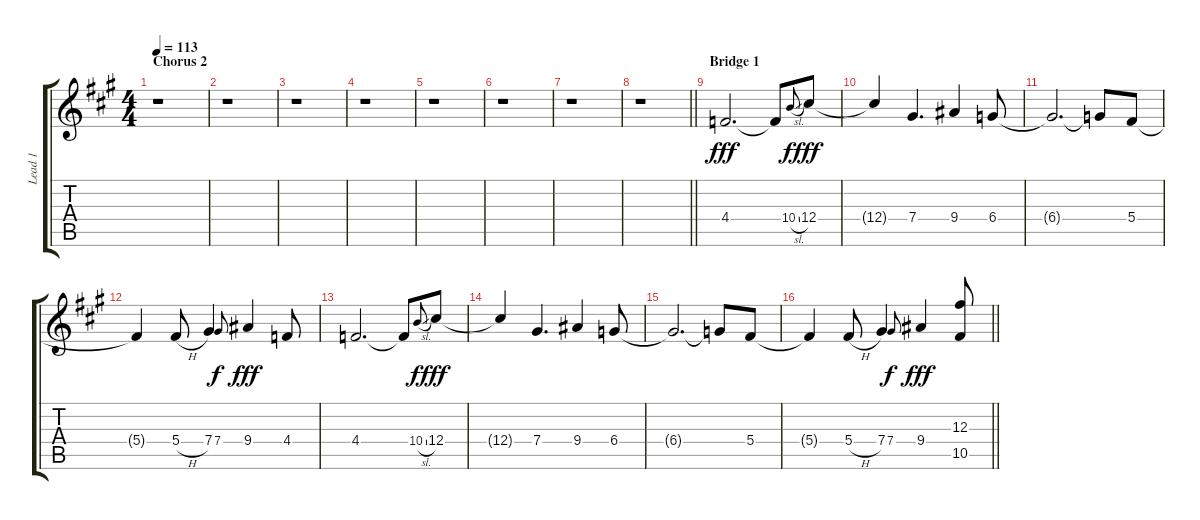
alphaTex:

\track ("Lead 1" "Lead 1") {instrument distortionguitar}
\staff {score tabs}
\tuning (Eb4 Bb3 Gb3 Db3 Ab2 Eb2) {hide}
\ts (4 4)
\section ("" "Chorus 2")
\tempo 113
\clef g2
\ks f#minor
r.1{dy fff} |
r.1 |
r.1 |
r.1 |
r.1 |
r.1 |
r.1 |
\barLineRight lightlight
r.1 |
\section ("" "Bridge 1")
4.4.2{d} 4.4{t}.8{beam Up} 10.4{sl}.8{gr onbeat dy f} 12.4.8{dy fff beam Up} |
12.4{t}.4{beam Up} 7.4.4{d} 9.4.4{beam Up} 6.4.8 |
6.4{t}.2{d} 6.4{t}.8 5.4.8 |
5.4{t}.4 5.4{h}.8 7.4.4 7.4.8{gr onbeat dy f} 9.4.4{dy fff beam Up} 4.4.8 |
4.4.2{d} 4.4{t}.8{beam Up} 10.4{sl}.8{gr onbeat dy f} 12.4.8{dy fff beam Up} |
12.4{t}.4{beam Up} 7.4.4{d} 9.4.4{beam Up} 6.4.8 |
6.4{t}.2{d} 6.4{t}.8 5.4.8 |
\barLineRight lightlight
5.4{t}.4 5.4{h}.8 7.4.4 7.4.8{gr onbeat dy f} 9.4.4{dy fff beam Up} (12.3 10.5).8{volume 14 beam Up}
